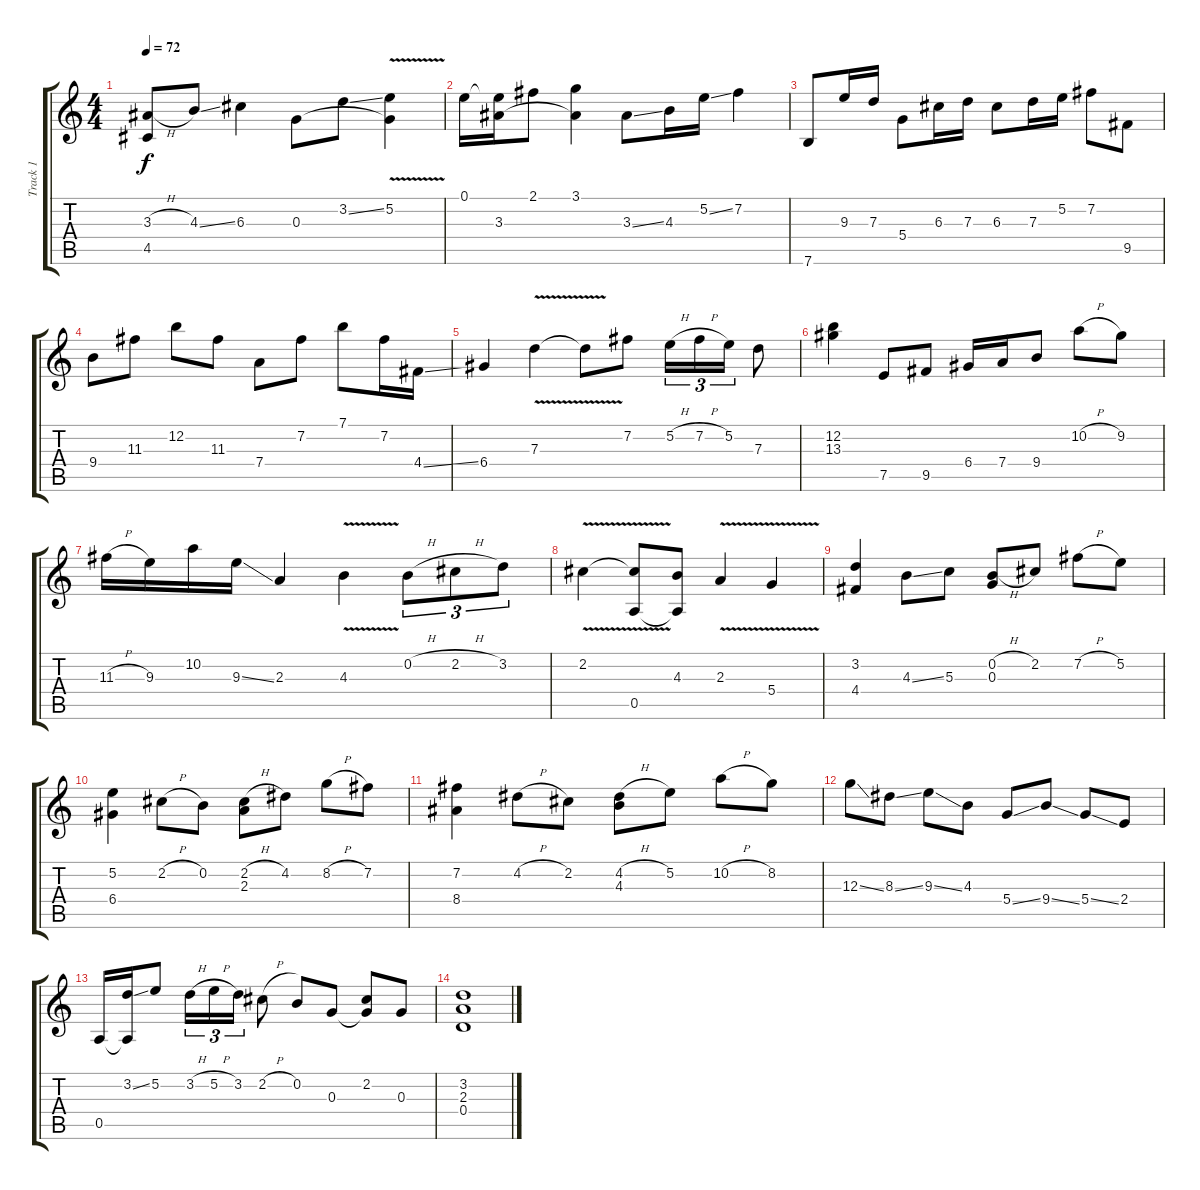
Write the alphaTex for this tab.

\track ("Track 1" "Track 1") {instrument acousticguitarsteel}
\staff {score tabs}
\tuning (E4 B3 G3 D3 A2 E2) {hide}
\ts (4 4)
\tempo 72
\clef g2
\ks c
(3.3{h} 4.5).8{dy f} 4.3{ss}.8 6.3.4 0.3.8 3.2{ss}.8 (5.2{v} 0.3{t}).4 |
0.1.16 (0.1{t} 3.3).16 2.1.8 (3.1 3.3{t}).4 3.3{ss}.8 4.3.16 5.2{ss}.16 7.2.4 |
7.6.8 9.3.16 7.3.16 5.4.8 6.3.16 7.3.16 6.3.8 7.3.16 5.2.16 7.2.8 9.5.8 |
9.4.8 11.3.8 12.2.8 11.3.8 7.4.8 7.2.8 7.1.8 7.2.16 4.4{ss}.16 |
6.4.4 7.3{v}.4 7.3{t}.8 7.2.8 5.2{h}.16{tu (3 2)} 7.2{h}.16{tu (3 2)} 5.2.16{tu (3 2)} 7.3.8 |
(12.2 13.3).4 7.5.8 9.5.8 6.4.16 7.4.16 9.4.8 10.2{h}.8 9.2.8 |
11.3{h}.16 9.3.16 10.2.16 9.3{ss}.16 2.3.4 4.3{v}.4 0.2{h}.8{tu (3 2)} 2.2{h}.8{tu (3 2)} 3.2.8{tu (3 2)} |
2.2{v}.4 (2.2{t} 0.5).8 (4.3 0.5{t}).8 2.3{v}.4 5.4{v}.4 |
(3.2 4.4).4 4.3{ss}.8 5.3.8 (0.2{h} 0.3).8 2.2.8 7.2{h}.8 5.2.8 |
(5.2 6.4).4 2.2{h}.8 0.2.8 (2.2{h} 2.3).8 4.2.8 8.2{h}.8 7.2.8 |
(7.2 8.4).4 4.2{h}.8 2.2.8 (4.2{h} 4.3).8 5.2.8 10.2{h}.8 8.2.8 |
12.3{ss}.8 8.3{ss}.8 9.3{ss}.8 4.3.8 5.4{ss}.8 9.4{ss}.8 5.4{ss}.8 2.4.8 |
0.5.16 (3.2{ss} 0.5{t}).16 5.2.8 3.2{h}.16{tu (3 2)} 5.2{h}.16{tu (3 2)} 3.2.16{tu (3 2)} 2.2{h}.8 0.2.8 0.3.8 (2.2 0.3{t}).8 0.3.8 |
(3.2 2.3 0.4).1
